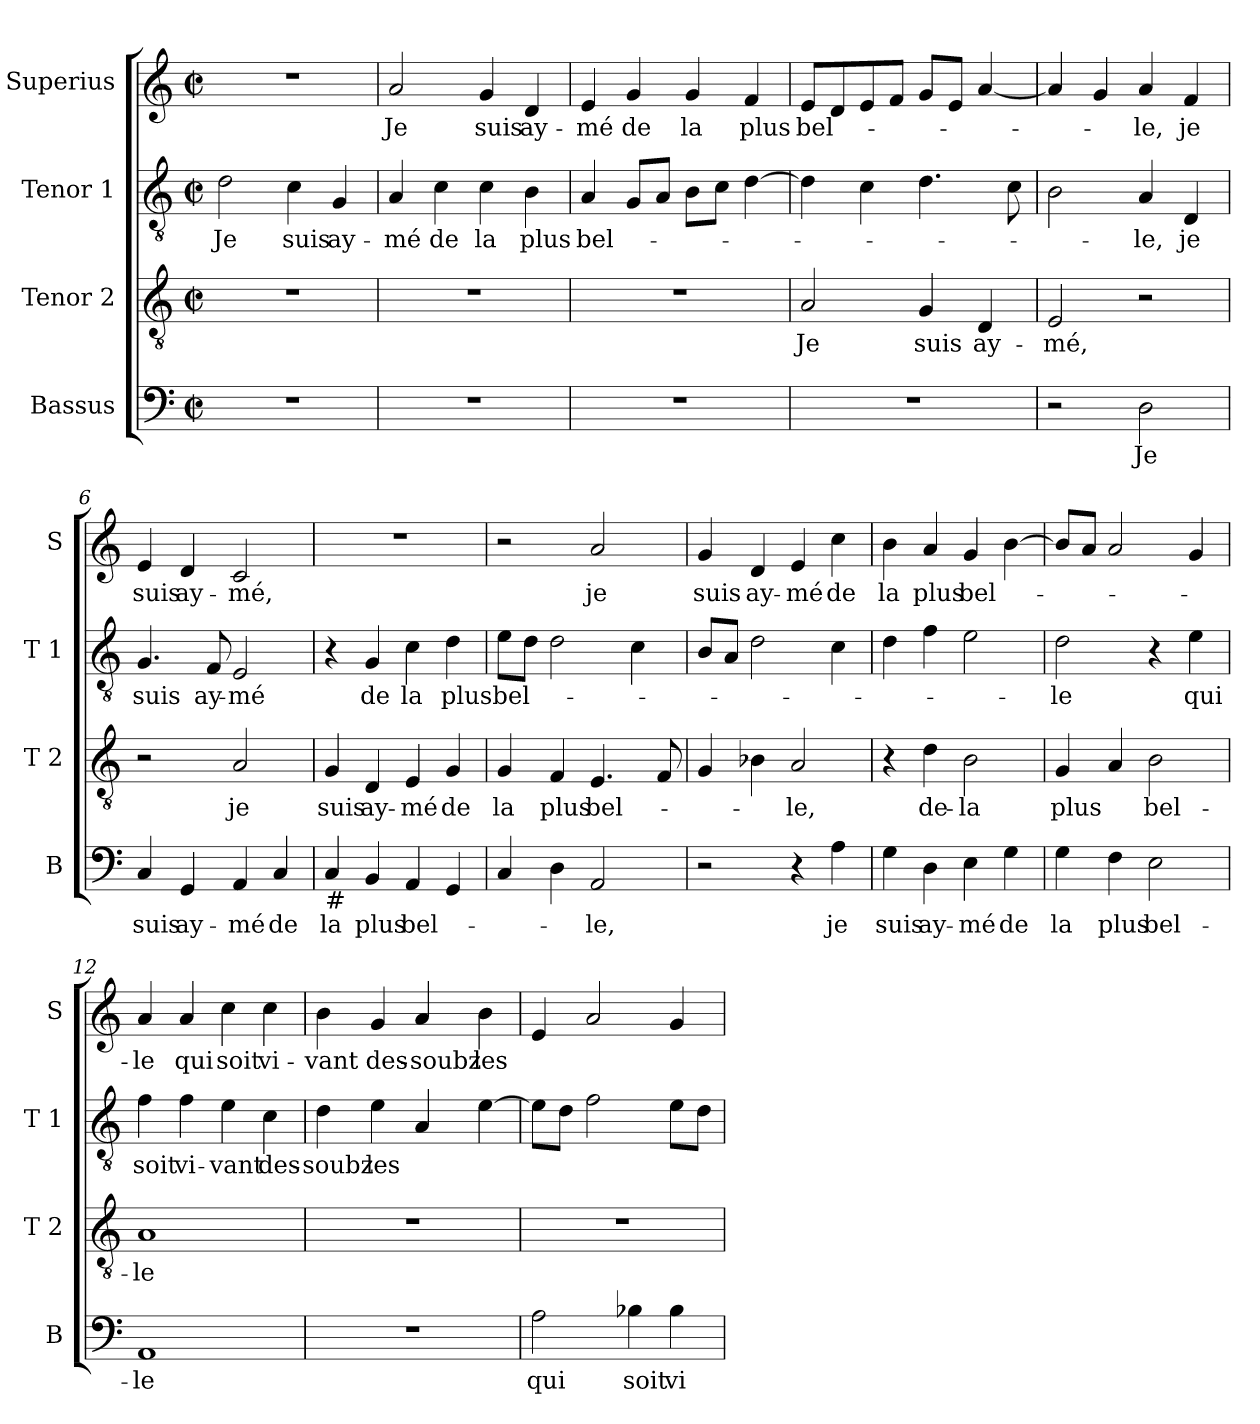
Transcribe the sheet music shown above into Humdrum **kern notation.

**kern	**text	**kern	**text	**kern	**text	**kern	**text
*part4	*part4	*part3	*part3	*part2	*part2	*part1	*part1
*staff4	*staff4	*staff3	*staff3	*staff2	*staff2	*staff1	*staff1
*I"Bassus	*	*I"Tenor 2	*	*I"Tenor 1	*	*I"Superius	*
*I'B	*	*I'T 2	*	*I'T 1	*	*I'S	*
*clefF4	*	*clefGv2	*	*clefGv2	*	*clefG2	*
*k[]	*	*k[]	*	*k[]	*	*k[]	*
*C:	*	*C:	*	*C:	*	*C:	*
*M2/2	*	*M2/2	*	*M2/2	*	*M2/2	*
*met(c|)	*	*met(c|)	*	*met(c|)	*	*met(c|)	*
=1	=1	=1	=1	=1	=1	=1	=1
1r	.	1r	.	2d\	Je	1r	.
.	.	.	.	4c\	suis	.	.
.	.	.	.	4G/	ay-	.	.
=2	=2	=2	=2	=2	=2	=2	=2
1r	.	1r	.	4A/	-mé	2a/	Je
.	.	.	.	4c\	de	.	.
.	.	.	.	4c\	la	4g/	suis
.	.	.	.	4B\	plus	4d/	ay-
=3	=3	=3	=3	=3	=3	=3	=3
1r	.	1r	.	4A/	bel-	4e/	-mé
.	.	.	.	8G/L	.	4g/	de
.	.	.	.	8A/J	.	.	.
.	.	.	.	8B\L	.	4g/	la
.	.	.	.	8c\J	.	.	.
.	.	.	.	[4d\	.	4f/	plus
=4	=4	=4	=4	=4	=4	=4	=4
1r	.	2A/	Je	4d\]	.	8e/L	bel-
.	.	.	.	.	.	8d/	.
.	.	.	.	4c\	.	8e/	.
.	.	.	.	.	.	8f/J	.
.	.	4G/	suis	4.d\	.	8g/L	.
.	.	.	.	.	.	8e/J	.
.	.	4D/	ay-	.	.	[4a/	.
.	.	.	.	8c\	.	.	.
=5	=5	=5	=5	=5	=5	=5	=5
2r	.	2E/	-mé,	2B\	.	4a/]	.
.	.	.	.	.	.	4g/	.
2D\	Je	2r	.	4A/	-le,	4a/	-le,
.	.	.	.	4D/	je	4f/	je
!!LO:LB:g=z
=6	=6	=6	=6	=6	=6	=6	=6
4C/	suis	2r	.	4.G/	suis	4e/	suis
4GG/	ay-	.	.	.	.	4d/	ay-
.	.	.	.	8F/	ay-	.	.
4AA/	-mé	2A/	je	2E/	-mé	2c/	-mé,
4C/	de	.	.	.	.	.	.
=7	=7	=7	=7	=7	=7	=7	=7
!LO:TX:b:t=#	!	!	!	!	!	!	!
4C/	la	4G/	suis	4r	.	1r	.
4BB/	plus	4D/	ay-	4G/	de	.	.
4AA/	bel-	4E/	-mé	4c\	la	.	.
4GG/	.	4G/	de	4d\	plus	.	.
=8	=8	=8	=8	=8	=8	=8	=8
4C/	.	4G/	la	8e\L	bel-	2r	.
.	.	.	.	8d\J	.	.	.
4D\	.	4F/	plus	2d\	.	.	.
2AA/	-le,	4.E/	bel-	.	.	2a/	je
.	.	.	.	4c\	.	.	.
.	.	8F/	.	.	.	.	.
=9	=9	=9	=9	=9	=9	=9	=9
2r	.	4G/	.	8B/L	.	4g/	suis
.	.	.	.	8A/J	.	.	.
.	.	4B-X\	.	2d\	.	4d/	ay-
4r	.	2A/	-le,	.	.	4e/	-mé
4A\	je	.	.	4c\	.	4cc\	de
=10	=10	=10	=10	=10	=10	=10	=10
4G\	suis	4r	.	4d\	.	4b\	la
4D\	ay-	4d\	de-	4f\	.	4a/	plus
4E\	-mé	2B\	-la	2e\	.	4g/	bel-
4G\	de	.	.	.	.	[4b\	.
!!LO:LB:g=z
=11	=11	=11	=11	=11	=11	=11	=11
4G\	la	4G/	plus	2d\	-le	8b/L]	.
.	.	.	.	.	.	8a/J	.
4F\	plus	4A/	.	.	.	2a/	.
2E\	bel-	2B\	bel-	4r	.	.	.
.	.	.	.	4e\	qui	4g/	.
=12	=12	=12	=12	=12	=12	=12	=12
1AA	-le	1A	-le	4f\	soit	4a/	-le
.	.	.	.	4f\	vi-	4a/	qui
.	.	.	.	4e\	-vant	4cc\	soit
.	.	.	.	4c\	des-	4cc\	vi-
=13	=13	=13	=13	=13	=13	=13	=13
1r	.	1r	.	4d\	-soubz	4b\	-vant
.	.	.	.	4e\	les	4g/	des-
.	.	.	.	4A/	.	4a/	-soubz
.	.	.	.	[4e\	.	4b\	les
=14	=14	=14	=14	=14	=14	=14	=14
2A\	qui	1r	.	8e\L]	.	4e/	.
.	.	.	.	8d\J	.	.	.
.	.	.	.	2f\	.	2a/	.
4B-X\	soit	.	.	.	.	.	.
4B-\	vi-	.	.	8e\L	.	4g/	.
.	.	.	.	8d\J	.	.	.
=	=	=	=	=	=	=	=
*-	*-	*-	*-	*-	*-	*-	*-
